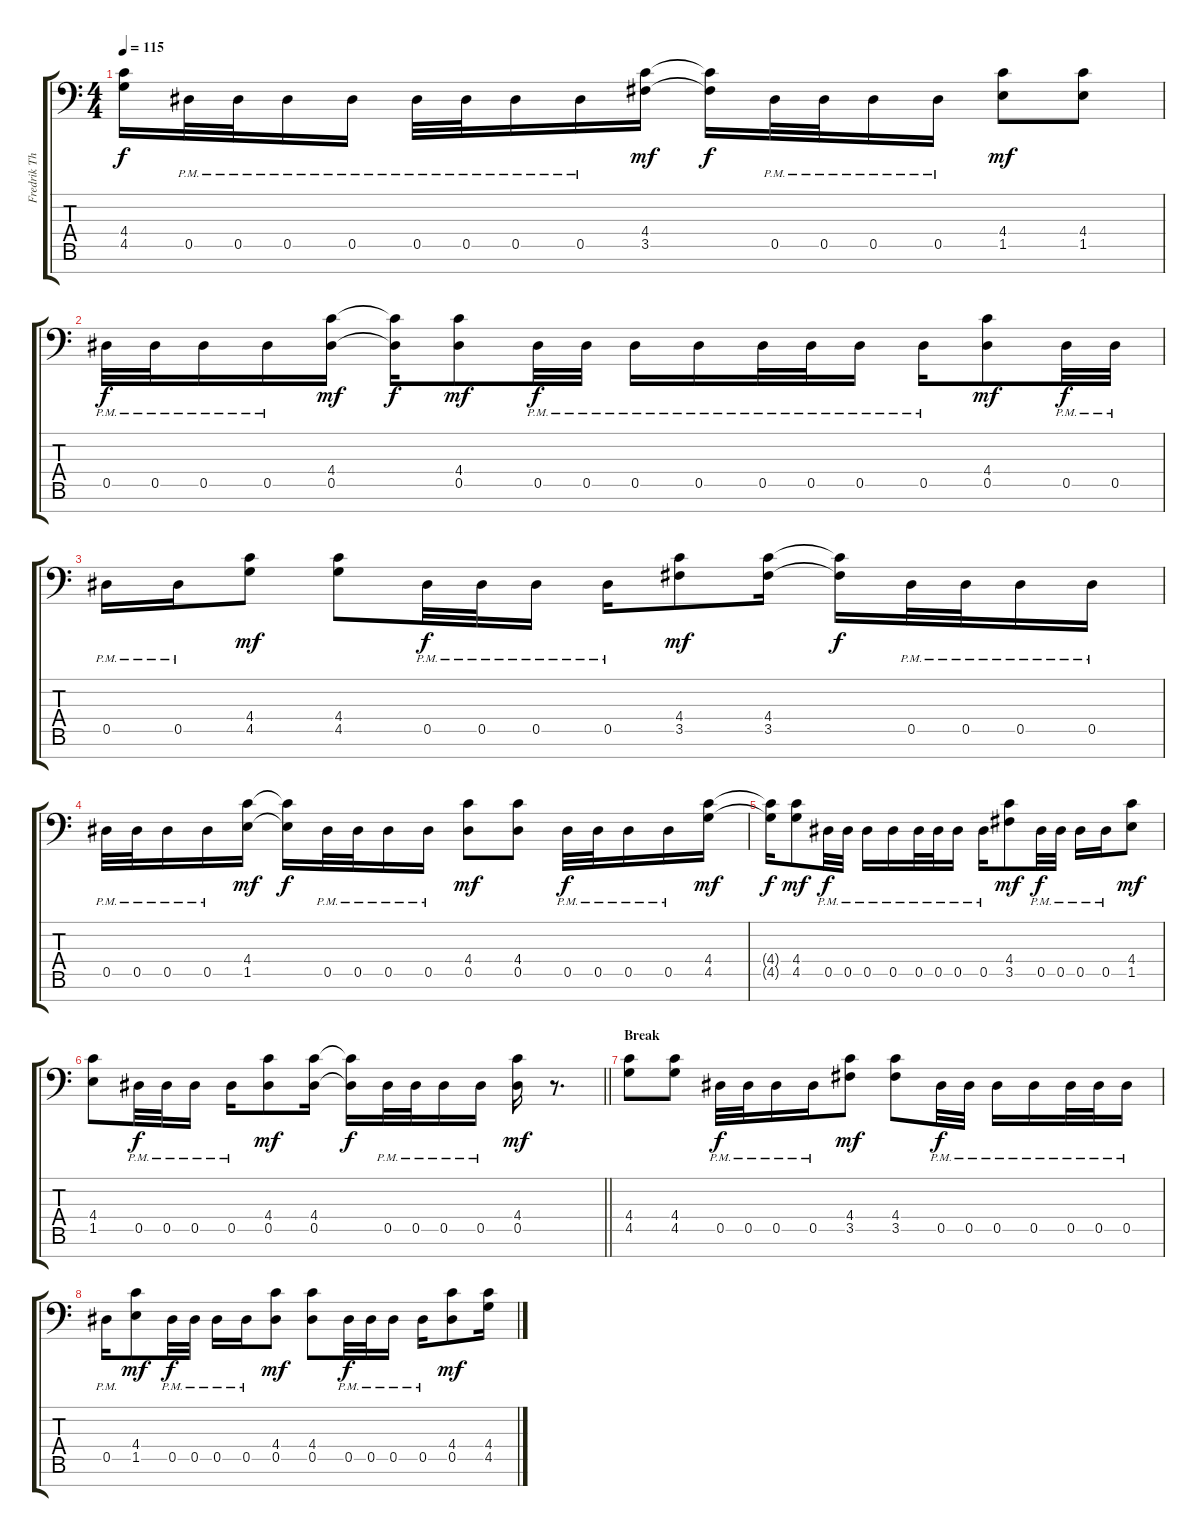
\track ("Fredrik Thordendal (Guitar 1)" "Fredrik Th") {instrument distortionguitar}
\staff {score tabs}
\tuning (Bb3 F3 Db3 Ab2 Eb2 Bb1 F1) {hide}
\ts (4 4)
\tempo 115
\clef f4
\ks c
(4.4{t} 4.5{t}).16{dy f} 0.5{pm}.32 0.5{pm}.32 0.5{pm}.16 0.5{pm}.16 0.5{pm}.32 0.5{pm}.32 0.5{pm}.16 0.5{pm}.16 (4.4 3.5).16{dy mf} (4.4{t} 3.5{t}).16{dy f} 0.5{pm}.32 0.5{pm}.32 0.5{pm}.16 0.5{pm}.16 (4.4 1.5).8{dy mf} (4.4 1.5).8 |
0.5{pm}.32{dy f} 0.5{pm}.32 0.5{pm}.16 0.5{pm}.16 (4.4 0.5).16{dy mf} (4.4{t} 0.5{t}).16{dy f} (4.4 0.5).8{dy mf} 0.5{pm}.32{dy f} 0.5{pm}.32 0.5{pm}.16 0.5{pm}.16 0.5{pm}.32 0.5{pm}.32 0.5{pm}.16 0.5{pm}.16 (4.4 0.5).8{dy mf} 0.5{pm}.32{dy f} 0.5{pm}.32 |
0.5{pm}.16 0.5{pm}.16 (4.4 4.5).8{dy mf} (4.4 4.5).8 0.5{pm}.32{dy f} 0.5{pm}.32 0.5{pm}.16 0.5{pm}.16 (4.4 3.5).8{dy mf} (4.4 3.5).16 (4.4{t} 3.5{t}).16{dy f} 0.5{pm}.32 0.5{pm}.32 0.5{pm}.16 0.5{pm}.16 |
0.5{pm}.32 0.5{pm}.32 0.5{pm}.16 0.5{pm}.16 (4.4 1.5).16{dy mf} (4.4{t} 1.5{t}).16{dy f} 0.5{pm}.32 0.5{pm}.32 0.5{pm}.16 0.5{pm}.16 (4.4 0.5).8{dy mf} (4.4 0.5).8 0.5{pm}.32{dy f} 0.5{pm}.32 0.5{pm}.16 0.5{pm}.16 (4.4 4.5).16{dy mf} |
(4.4{t} 4.5{t}).16{dy f} (4.4 4.5).8{dy mf} 0.5{pm}.32{dy f} 0.5{pm}.32 0.5{pm}.16 0.5{pm}.16 0.5{pm}.32 0.5{pm}.32 0.5{pm}.16 0.5{pm}.16 (4.4 3.5).8{dy mf} 0.5{pm}.32{dy f} 0.5{pm}.32 0.5{pm}.16 0.5{pm}.16 (4.4 1.5).8{dy mf} |
\barLineRight lightlight
(4.4 1.5).8 0.5{pm}.32{dy f} 0.5{pm}.32 0.5{pm}.16 0.5{pm}.16 (4.4 0.5).8{dy mf} (4.4 0.5).16 (4.4{t} 0.5{t}).16{dy f} 0.5{pm}.32 0.5{pm}.32 0.5{pm}.16 0.5{pm}.16 (4.4 0.5).16{dy mf} r.8{d} |
\section ("" "Break")
(4.4 4.5).8 (4.4 4.5).8 0.5{pm}.32{dy f} 0.5{pm}.32 0.5{pm}.16 0.5{pm}.16 (4.4 3.5).8{dy mf} (4.4 3.5).8 0.5{pm}.32{dy f} 0.5{pm}.32 0.5{pm}.16 0.5{pm}.16 0.5{pm}.32 0.5{pm}.32 0.5{pm}.16 |
0.5{pm}.16 (4.4 1.5).8{dy mf} 0.5{pm}.32{dy f} 0.5{pm}.32 0.5{pm}.16 0.5{pm}.16 (4.4 0.5).8{dy mf} (4.4 0.5).8 0.5{pm}.32{dy f} 0.5{pm}.32 0.5{pm}.16 0.5{pm}.16 (4.4 0.5).8{dy mf} (4.4 4.5).16
